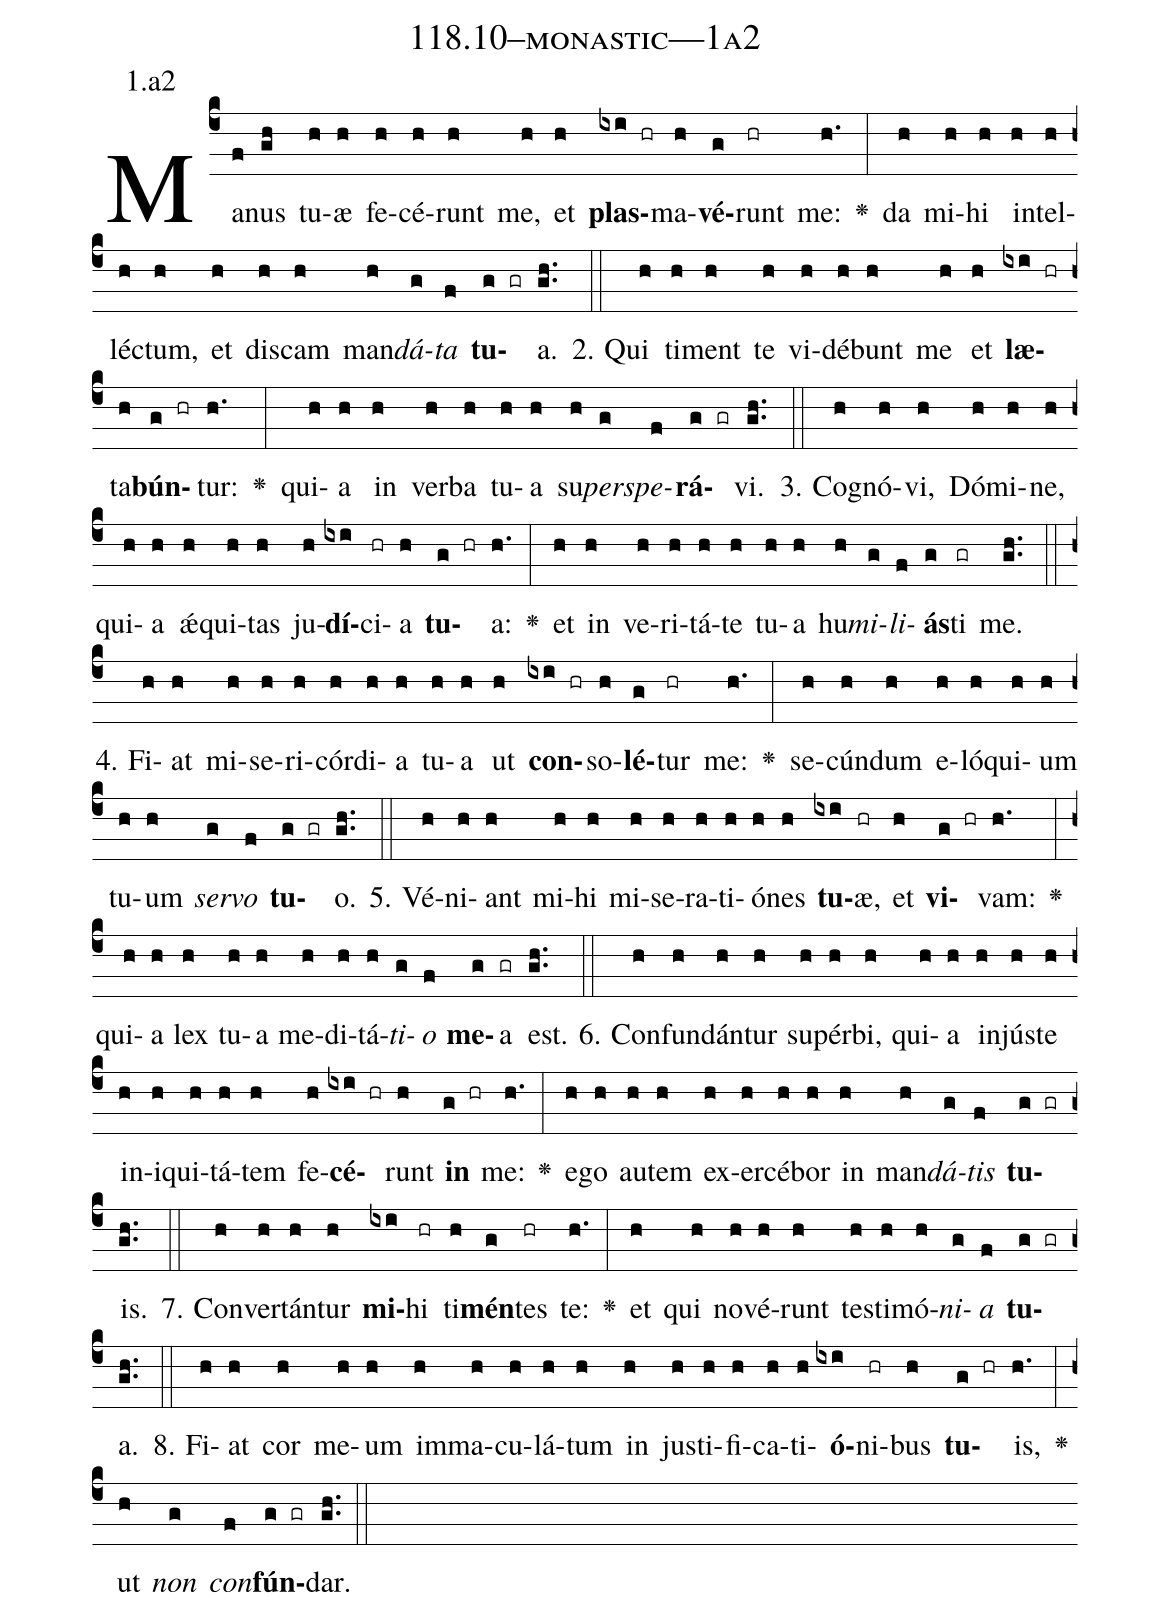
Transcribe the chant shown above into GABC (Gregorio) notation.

name: 118.10--monastic---1a2;
annotation: 1.a2;
%%
(c4)Ma(f)nus(gh) tu(h)æ(h) fe(h)cé(h)runt(h) me,(h) et(h) <b>plas</b>(ixi hr)ma(h)<b>vé</b>(g)runt(hr) me:(h.) <v>\greheightstar</v>(:) da(h) mi(h)hi(h) in(h)tel(h)léc(h)tum,(h) et(h) dis(h)cam(h) man(h)<i>dá</i>(g)<i>ta</i>(f) <b>tu</b>(g gr)a.(gh..) (::)
2. Qui(h) ti(h)ment(h) te(h) vi(h)dé(h)bunt(h) me(h) et(h) <b>læ</b>(ixi hr)ta(h)<b>bún</b>(g hr)tur:(h.) <v>\greheightstar</v>(:) qui(h)a(h) in(h) ver(h)ba(h) tu(h)a(h) su(h)<i>per</i>(g)<i>spe</i>(f)<b>rá</b>(g gr)vi.(gh..) (::)
3. Co(h)gnó(h)vi,(h) Dó(h)mi(h)ne,(h) qui(h)a(h) ǽ(h)qui(h)tas(h) ju(h)<b>dí</b>(ixi)ci(hr)a(h) <b>tu</b>(g hr)a:(h.) <v>\greheightstar</v>(:) et(h) in(h) ve(h)ri(h)tá(h)te(h) tu(h)a(h) hu(h)<i>mi</i>(g)<i>li</i>(f)<b>ás</b>(g)ti(gr) me.(gh..) (::)
4. Fi(h)at(h) mi(h)se(h)ri(h)cór(h)di(h)a(h) tu(h)a(h) ut(h) <b>con</b>(ixi hr)so(h)<b>lé</b>(g)tur(hr) me:(h.) <v>\greheightstar</v>(:) se(h)cún(h)dum(h) e(h)ló(h)qui(h)um(h) tu(h)um(h) <i>ser</i>(g)<i>vo</i>(f) <b>tu</b>(g gr)o.(gh..) (::)
5. Vé(h)ni(h)ant(h) mi(h)hi(h) mi(h)se(h)ra(h)ti(h)ó(h)nes(h) <b>tu</b>(ixi)æ,(hr) et(h) <b>vi</b>(g hr)vam:(h.) <v>\greheightstar</v>(:) qui(h)a(h) lex(h) tu(h)a(h) me(h)di(h)tá(h)<i>ti</i>(g)<i>o</i>(f) <b>me</b>(g)a(gr) est.(gh..) (::)
6. Con(h)fun(h)dán(h)tur(h) su(h)pér(h)bi,(h) qui(h)a(h) in(h)jús(h)te(h) in(h)i(h)qui(h)tá(h)tem(h) fe(h)<b>cé</b>(ixi hr)runt(h) <b>in</b>(g hr) me:(h.) <v>\greheightstar</v>(:) e(h)go(h) au(h)tem(h) ex(h)er(h)cé(h)bor(h) in(h) man(h)<i>dá</i>(g)<i>tis</i>(f) <b>tu</b>(g gr)is.(gh..) (::)
7. Con(h)ver(h)tán(h)tur(h) <b>mi</b>(ixi)hi(hr) ti(h)<b>mén</b>(g)tes(hr) te:(h.) <v>\greheightstar</v>(:) et(h) qui(h) no(h)vé(h)runt(h) tes(h)ti(h)mó(h)<i>ni</i>(g)<i>a</i>(f) <b>tu</b>(g gr)a.(gh..) (::)
8. Fi(h)at(h) cor(h) me(h)um(h) im(h)ma(h)cu(h)lá(h)tum(h) in(h) jus(h)ti(h)fi(h)ca(h)ti(h)<b>ó</b>(ixi)ni(hr)bus(h) <b>tu</b>(g hr)is,(h.) <v>\greheightstar</v>(:) ut(h) <i>non</i>(g) <i>con</i>(f)<b>fún</b>(g gr)dar.(gh..) (::)
